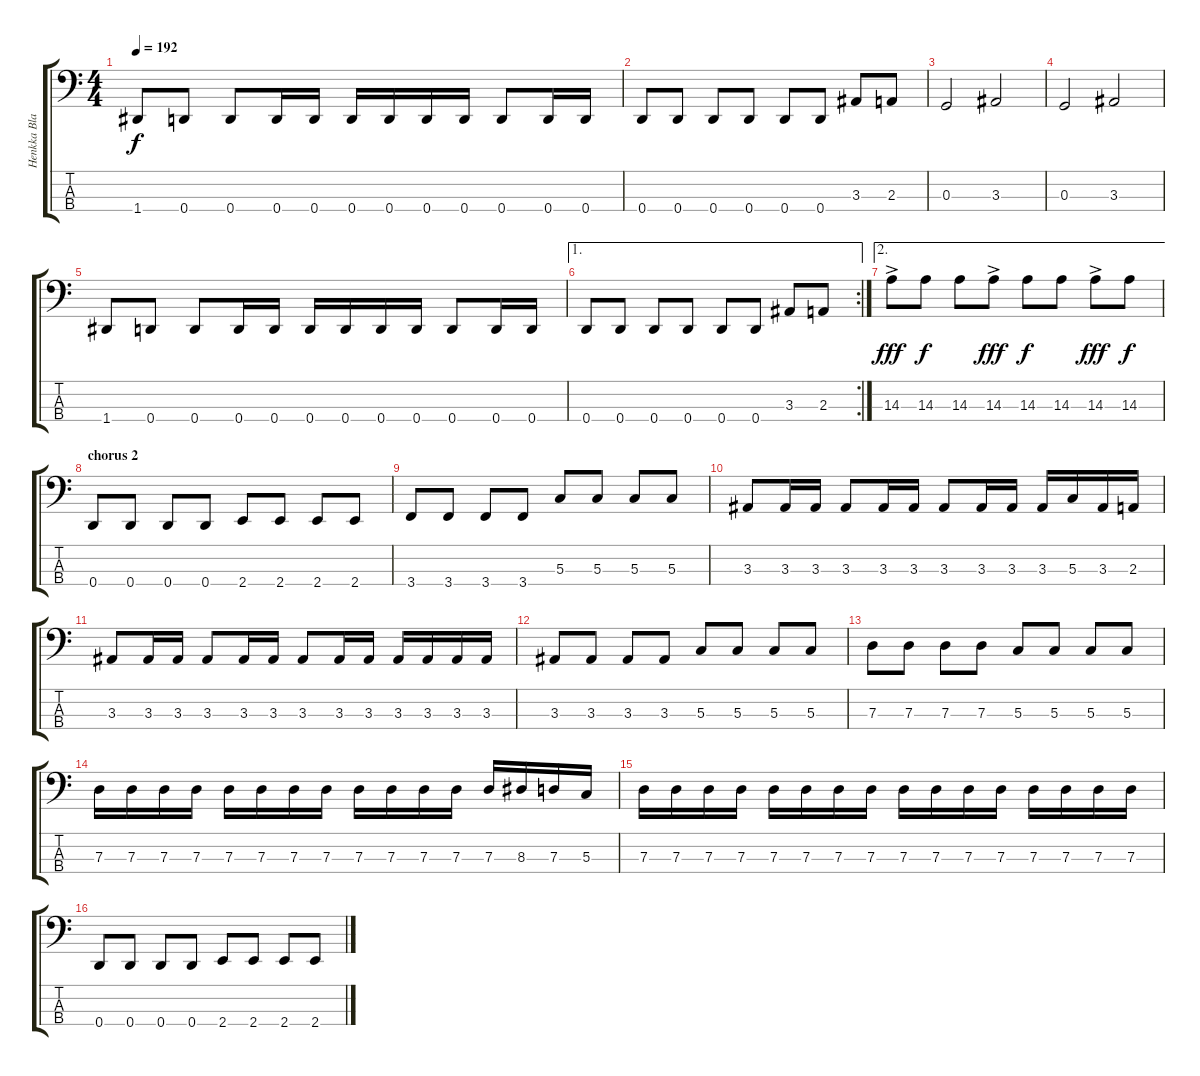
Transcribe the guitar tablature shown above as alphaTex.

\track ("Henkka Blacksmith" "Henkka Bla") {instrument electricbasspick}
\staff {score tabs}
\tuning (F2 C2 G1 D1) {hide}
\ts (4 4)
\tempo 192
\clef f4
\ks c
1.4.8{dy f} 0.4.8 0.4.8 0.4.16 0.4.16 0.4.16 0.4.16 0.4.16 0.4.16 0.4.8 0.4.16 0.4.16 |
0.4.8 0.4.8 0.4.8 0.4.8 0.4.8 0.4.8 3.3.8 2.3.8 |
0.3.2 3.3.2 |
0.3.2 3.3.2 |
1.4.8 0.4.8 0.4.8 0.4.16 0.4.16 0.4.16 0.4.16 0.4.16 0.4.16 0.4.8 0.4.16 0.4.16 |
\ae 1
\rc 2
0.4.8 0.4.8 0.4.8 0.4.8 0.4.8 0.4.8 3.3.8 2.3.8 |
\ae 2
14.3{ac}.8{dy fff} 14.3.8{dy f} 14.3.8 14.3{ac}.8{dy fff} 14.3.8{dy f} 14.3.8 14.3{ac}.8{dy fff} 14.3.8{dy f} |
\section ("" "chorus 2")
0.4.8 0.4.8 0.4.8 0.4.8 2.4.8 2.4.8 2.4.8 2.4.8 |
3.4.8 3.4.8 3.4.8 3.4.8 5.3.8 5.3.8 5.3.8 5.3.8 |
3.3.8 3.3.16 3.3.16 3.3.8 3.3.16 3.3.16 3.3.8 3.3.16 3.3.16 3.3.16 5.3.16 3.3.16 2.3.16 |
3.3.8 3.3.16 3.3.16 3.3.8 3.3.16 3.3.16 3.3.8 3.3.16 3.3.16 3.3.16 3.3.16 3.3.16 3.3.16 |
3.3.8 3.3.8 3.3.8 3.3.8 5.3.8 5.3.8 5.3.8 5.3.8 |
7.3.8 7.3.8 7.3.8 7.3.8 5.3.8 5.3.8 5.3.8 5.3.8 |
7.3.16 7.3.16 7.3.16 7.3.16 7.3.16 7.3.16 7.3.16 7.3.16 7.3.16 7.3.16 7.3.16 7.3.16 7.3.16 8.3.16 7.3.16 5.3.16 |
7.3.16 7.3.16 7.3.16 7.3.16 7.3.16 7.3.16 7.3.16 7.3.16 7.3.16 7.3.16 7.3.16 7.3.16 7.3.16 7.3.16 7.3.16 7.3.16 |
0.4.8 0.4.8 0.4.8 0.4.8 2.4.8 2.4.8 2.4.8 2.4.8
